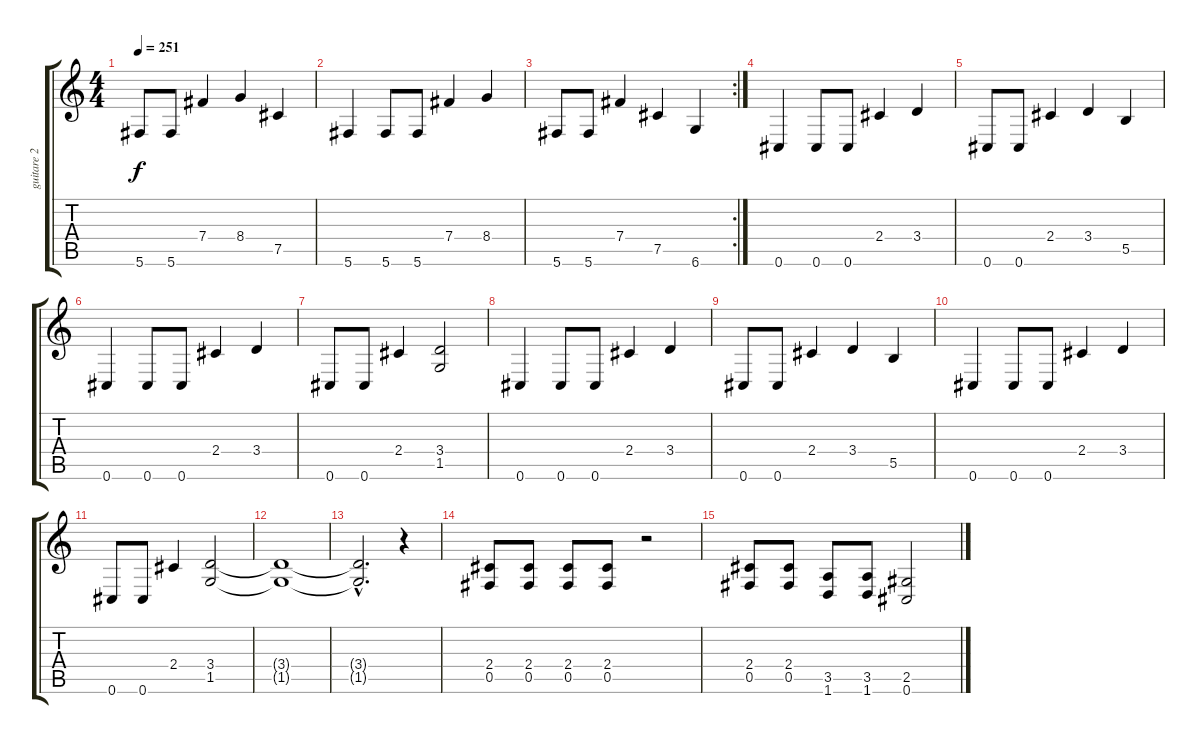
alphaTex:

\track ("guitare 2" "guitare 2") {instrument distortionguitar}
\staff {score tabs}
\tuning (Db4 Ab3 E3 B2 Gb2 Db2) {hide}
\ts (4 4)
\tempo 251
\clef g2
\ks c
5.6.8{dy f} 5.6.8 7.4.4 8.4.4 7.5.4 |
5.6.4 5.6.8 5.6.8 7.4.4 8.4.4 |
\rc 2
5.6.8 5.6.8 7.4.4 7.5.4 6.6.4 |
0.6.4 0.6.8 0.6.8 2.4.4 3.4.4 |
0.6.8 0.6.8 2.4.4 3.4.4 5.5.4 |
0.6.4 0.6.8 0.6.8 2.4.4 3.4.4 |
0.6.8 0.6.8 2.4.4 (3.4 1.5).2 |
0.6.4 0.6.8 0.6.8 2.4.4 3.4.4 |
0.6.8 0.6.8 2.4.4 3.4.4 5.5.4 |
0.6.4 0.6.8 0.6.8 2.4.4 3.4.4 |
0.6.8 0.6.8 2.4.4 (3.4 1.5).2 |
(3.4{t} 1.5{t}).1 |
(3.4{hac t} 1.5{hac t}).2{d} r.4 |
(2.4 0.5).8 (2.4 0.5).8 (2.4 0.5).8 (2.4 0.5).8 r.2 |
(2.4 0.5).8 (2.4 0.5).8 (3.5 1.6).8 (3.5 1.6).8 (2.5 0.6).2
